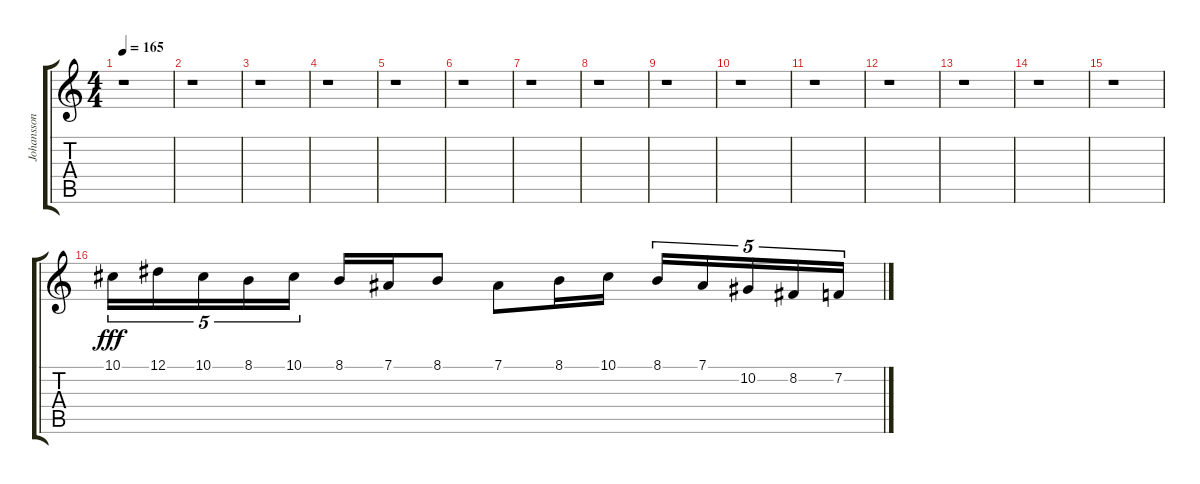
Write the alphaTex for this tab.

\track ("Johansson" "Johansson") {instrument lead2sawtooth}
\staff {score tabs}
\tuning (Eb4 Bb3 Gb3 Db3 Ab2 Eb2) {hide}
\ts (4 4)
\tempo 165
\clef g2
\ks c
r.1{dy fff} |
r.1 |
r.1 |
r.1 |
r.1 |
r.1 |
r.1 |
r.1 |
r.1 |
r.1 |
r.1 |
r.1 |
r.1 |
r.1 |
r.1{volume 6} |
10.1.16{tu (5 4) volume 13 balance 0} 12.1.16{tu (5 4)} 10.1.16{tu (5 4)} 8.1.16{tu (5 4)} 10.1.16{tu (5 4)} 8.1.16 7.1.16 8.1.8 7.1.8 8.1.16 10.1.16 8.1.16{tu (5 4)} 7.1.16{tu (5 4)} 10.2.16{tu (5 4)} 8.2.16{tu (5 4)} 7.2.16{tu (5 4)}
